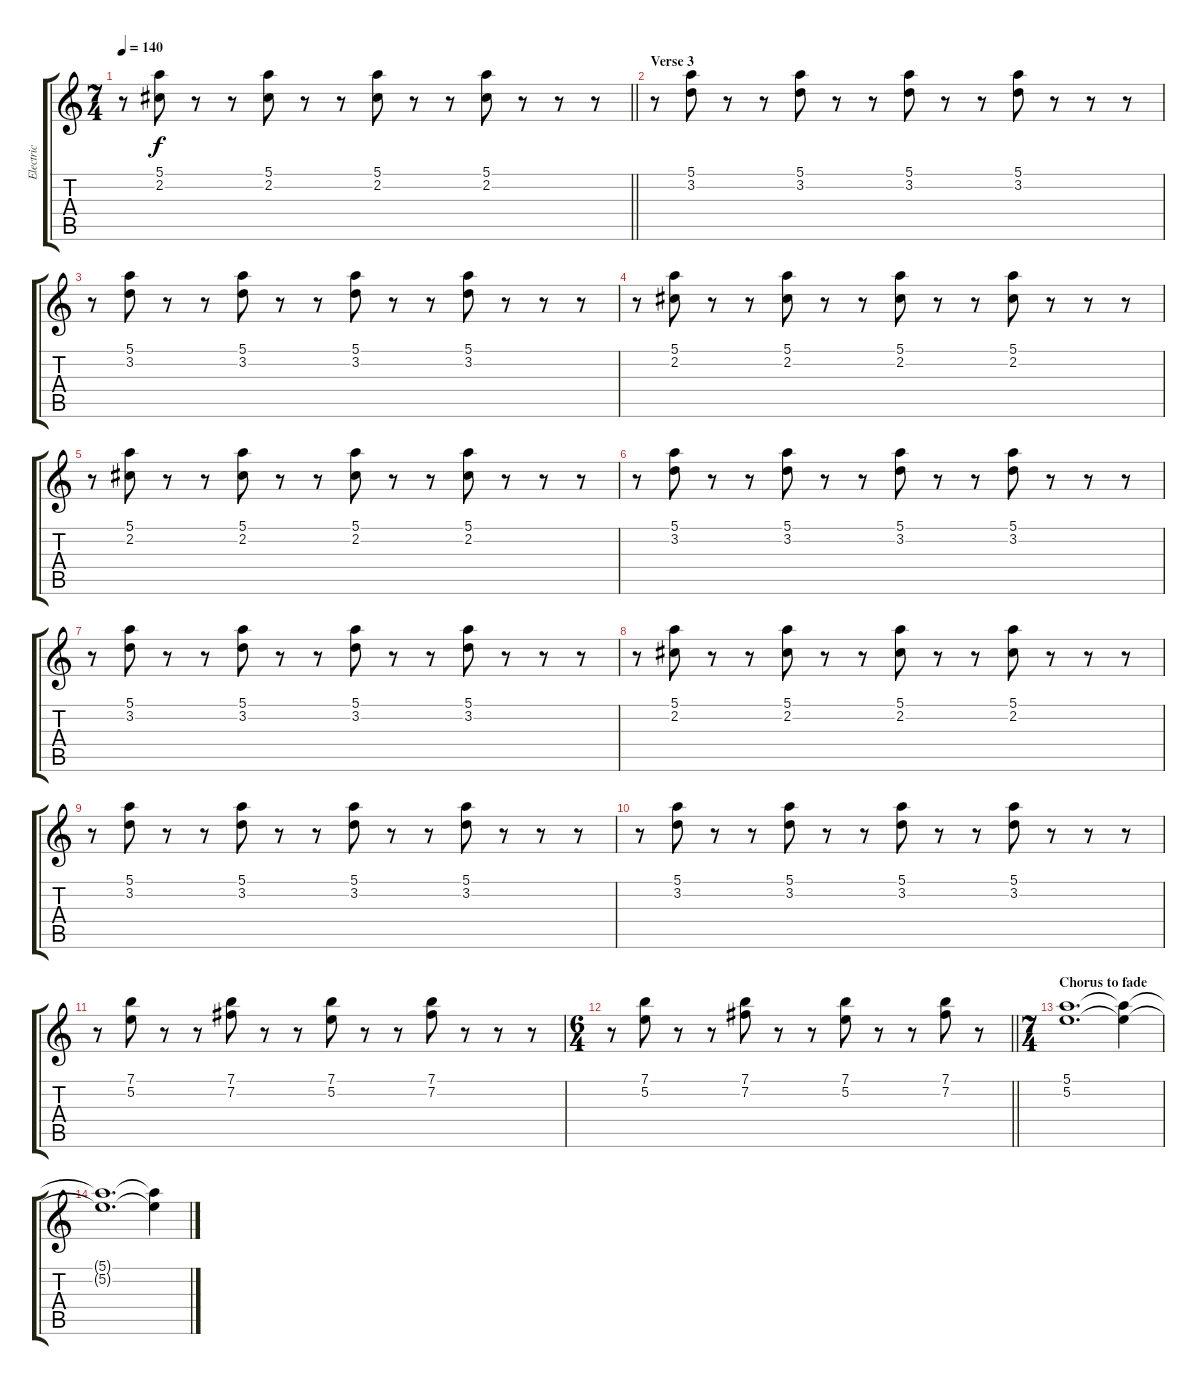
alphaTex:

\track ("Electric" "Electric") {instrument overdrivenguitar}
\staff {score tabs}
\tuning (E4 B3 G3 D3 A2 E2) {hide}
\ts (7 4)
\tempo 140
\clef g2
\barLineRight lightlight
\ks c
r.8{dy f} (5.1 2.2).8 r.8 r.8 (5.1 2.2).8 r.8 r.8 (5.1 2.2).8 r.8 r.8 (5.1 2.2).8 r.8 r.8 r.8 |
\section ("" "Verse 3")
r.8 (5.1 3.2).8 r.8 r.8 (5.1 3.2).8 r.8 r.8 (5.1 3.2).8 r.8 r.8 (5.1 3.2).8 r.8 r.8 r.8 |
r.8 (5.1 3.2).8 r.8 r.8 (5.1 3.2).8 r.8 r.8 (5.1 3.2).8 r.8 r.8 (5.1 3.2).8 r.8 r.8 r.8 |
r.8 (5.1 2.2).8 r.8 r.8 (5.1 2.2).8 r.8 r.8 (5.1 2.2).8 r.8 r.8 (5.1 2.2).8 r.8 r.8 r.8 |
r.8 (5.1 2.2).8 r.8 r.8 (5.1 2.2).8 r.8 r.8 (5.1 2.2).8 r.8 r.8 (5.1 2.2).8 r.8 r.8 r.8 |
r.8 (5.1 3.2).8 r.8 r.8 (5.1 3.2).8 r.8 r.8 (5.1 3.2).8 r.8 r.8 (5.1 3.2).8 r.8 r.8 r.8 |
r.8 (5.1 3.2).8 r.8 r.8 (5.1 3.2).8 r.8 r.8 (5.1 3.2).8 r.8 r.8 (5.1 3.2).8 r.8 r.8 r.8 |
r.8 (5.1 2.2).8 r.8 r.8 (5.1 2.2).8 r.8 r.8 (5.1 2.2).8 r.8 r.8 (5.1 2.2).8 r.8 r.8 r.8 |
r.8 (5.1 3.2).8 r.8 r.8 (5.1 3.2).8 r.8 r.8 (5.1 3.2).8 r.8 r.8 (5.1 3.2).8 r.8 r.8 r.8 |
r.8 (5.1 3.2).8 r.8 r.8 (5.1 3.2).8 r.8 r.8 (5.1 3.2).8 r.8 r.8 (5.1 3.2).8 r.8 r.8 r.8 |
r.8 (7.1 5.2).8 r.8 r.8 (7.1 7.2).8 r.8 r.8 (7.1 5.2).8 r.8 r.8 (7.1 7.2).8 r.8 r.8 r.8 |
\ts (6 4)
\barLineRight lightlight
r.8 (7.1 5.2).8 r.8 r.8 (7.1 7.2).8 r.8 r.8 (7.1 5.2).8 r.8 r.8 (7.1 7.2).8 r.8 |
\ts (7 4)
\section ("" "Chorus to fade")
(5.1 5.2).1{d} (5.1{t} 5.2{t}).4 |
(5.1{t} 5.2{t}).1{d} (5.1{t} 5.2{t}).4
